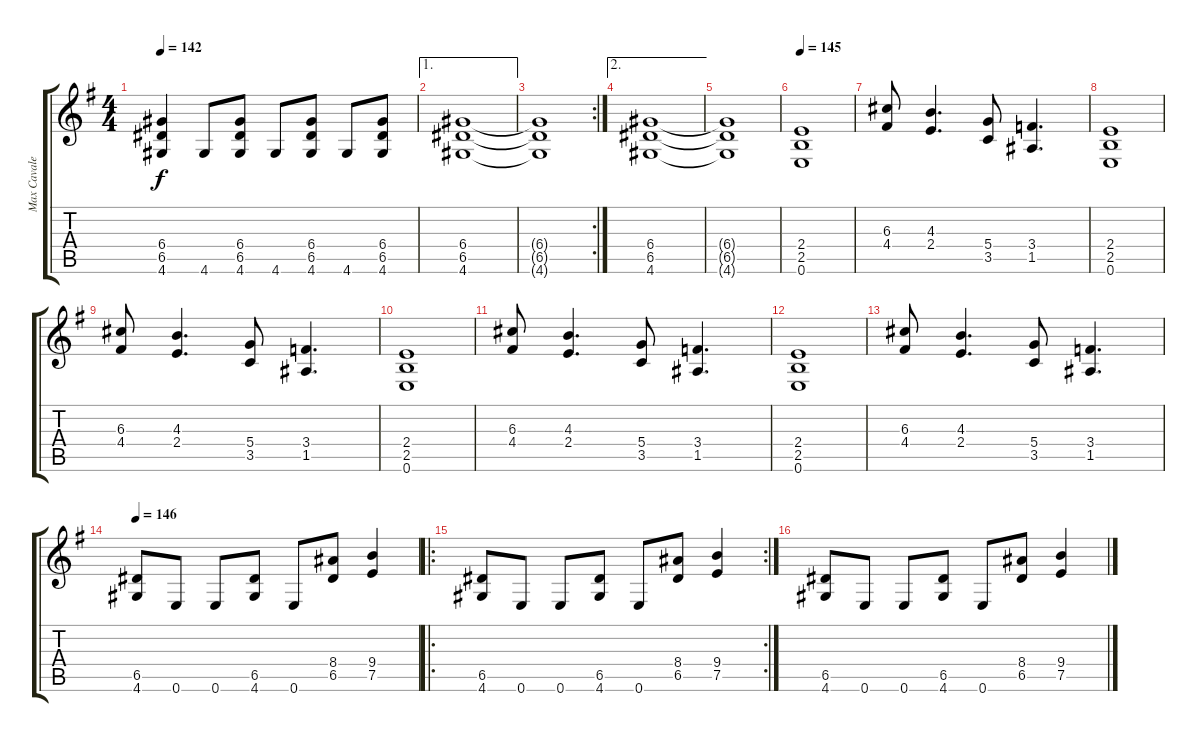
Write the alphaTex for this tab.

\track ("Max Cavalera" "Max Cavale") {instrument distortionguitar}
\staff {score tabs}
\tuning (E4 B3 G3 D3 A2 E2) {hide}
\ts (4 4)
\tempo 142
\clef g2
\ks g
(6.4{t} 6.5{t} 4.6{t}).4{dy f} 4.6.8 (6.4 6.5 4.6).8 4.6.8 (6.4 6.5 4.6).8 4.6.8 (6.4 6.5 4.6).8 |
\ae 1
(6.4 6.5 4.6).1 |
\rc 2
(6.4{t} 6.5{t} 4.6{t}).1 |
\ae 2
(6.4 6.5 4.6).1 |
(6.4{t} 6.5{t} 4.6{t}).1 |
\tempo 145
(2.4 2.5 0.6).1 |
(6.3 4.4).8 (4.3 2.4).4{d} (5.4 3.5).8 (3.4 1.5).4{d} |
(2.4 2.5 0.6).1 |
(6.3 4.4).8 (4.3 2.4).4{d} (5.4 3.5).8 (3.4 1.5).4{d} |
(2.4 2.5 0.6).1 |
(6.3 4.4).8 (4.3 2.4).4{d} (5.4 3.5).8 (3.4 1.5).4{d} |
(2.4 2.5 0.6).1 |
(6.3 4.4).8 (4.3 2.4).4{d} (5.4 3.5).8 (3.4 1.5).4{d} |
\tempo 146
(6.5 4.6).8 0.6.8 0.6.8 (6.5 4.6).8 0.6.8 (8.4 6.5).8 (9.4 7.5).4 |
\ro
\rc 2
(6.5 4.6).8 0.6.8 0.6.8 (6.5 4.6).8 0.6.8 (8.4 6.5).8 (9.4 7.5).4 |
(6.5 4.6).8 0.6.8 0.6.8 (6.5 4.6).8 0.6.8 (8.4 6.5).8 (9.4 7.5).4
